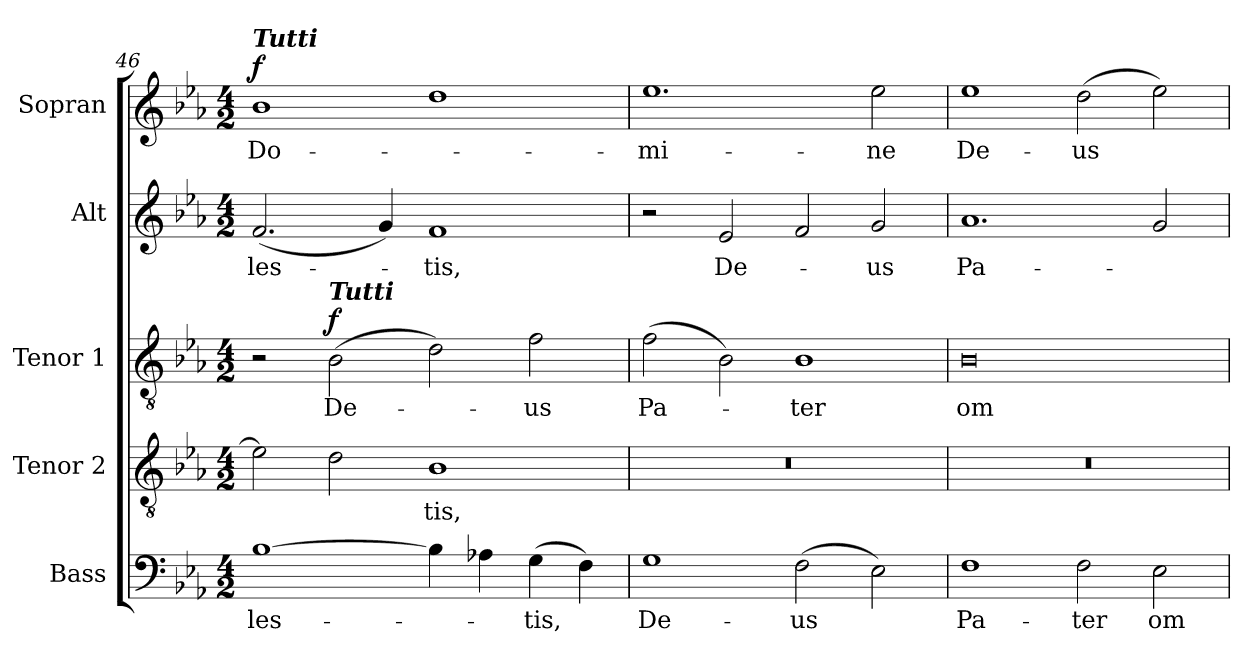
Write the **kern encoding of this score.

**kern	**text	**kern	**text	**kern	**text	**dynam	**kern	**text	**kern	**text	**dynam
*part5	*part5	*part4	*part4	*part3	*part3	*part3	*part2	*part2	*part1	*part1	*part1
*staff5	*staff5	*staff4	*staff4	*staff3	*staff3	*staff3	*staff2	*staff2	*staff1	*staff1	*staff1
*I"Bass	*	*I"Tenor 2	*	*I"Tenor 1	*	*	*I"Alt	*	*I"Sopran	*	*
*I'B.	*	*I'T. 2	*	*I'T. 1	*	*	*I'A.	*	*I'S.	*	*
!!LO:PB:g=z
*clefF4	*	*clefGv2	*	*clefGv2	*	*	*clefG2	*	*clefG2	*	*
*k[b-e-a-]	*	*k[b-e-a-]	*	*k[b-e-a-]	*	*	*k[b-e-a-]	*	*k[b-e-a-]	*	*
*E-:	*	*E-:	*	*E-:	*	*	*E-:	*	*E-:	*	*
*M4/2	*	*M4/2	*	*M4/2	*	*	*M4/2	*	*M4/2	*	*
=46	=46	=46	=46	=46	=46	=46	=46	=46	=46	=46	=46
!	!	!	!	!	!	!	!	!	!LO:TX:a:Bi:t=Tutti	!	!
!	!LO:LY:b	!	!	!	!	!	!	!LO:LY:b	!	!LO:LY:b	!LO:DY:a
[1B-	-les-	2e-\]	.	2r	.	.	(<2.f/	-les-	1b-	Do-	f
!	!	!	!	!LO:TX:a:Bi:t=Tutti	!	!	!	!	!	!	!
!	!	!	!	!	!LO:LY:b	!LO:DY:a	!	!	!	!	!
.	.	2d\	.	(>2B-\	De-	f	.	.	.	.	.
.	.	.	.	.	.	.	4g/)	.	.	.	.
!	!	!	!LO:LY:b	!	!	!	!	!LO:LY:b	!	!	!
4B-\]	.	1B-	-tis,	2d\)	.	.	1f	-tis,	1dd	.	.
4A-X\	.	.	.	.	.	.	.	.	.	.	.
!	!LO:LY:b	!	!	!	!LO:LY:b	!	!	!	!	!	!
(>4G\	-tis,	.	.	2f\	-us	.	.	.	.	.	.
4F\)	.	.	.	.	.	.	.	.	.	.	.
=47	=47	=47	=47	=47	=47	=47	=47	=47	=47	=47	=47
!	!LO:LY:b	!	!	!	!LO:LY:b	!	!	!	!	!LO:LY:b	!
1G	De-	0r	.	(>2f\	Pa-	.	2r	.	1.ee-	-mi-	.
!	!	!	!	!	!	!	!	!LO:LY:b	!	!	!
.	.	.	.	2B-\)	.	.	2e-/	De-	.	.	.
!	!LO:LY:b	!	!	!	!LO:LY:b	!	!	!	!	!	!
(>2F\	-us	.	.	1B-	-ter	.	2f/	.	.	.	.
!	!	!	!	!	!	!	!	!LO:LY:b	!	!LO:LY:b	!
2E-\)	.	.	.	.	.	.	2g/	-us	2ee-\	-ne	.
=48	=48	=48	=48	=48	=48	=48	=48	=48	=48	=48	=48
!	!LO:LY:b	!	!	!	!LO:LY:b	!	!	!LO:LY:b	!	!LO:LY:b	!
1F	Pa-	0r	.	0B-	om-	.	1.a-	Pa-	1ee-	De-	.
!	!LO:LY:b	!	!	!	!	!	!	!	!	!LO:LY:b	!
2F\	-ter	.	.	.	.	.	.	.	(>2dd\	-us	.
!	!LO:LY:b	!	!	!	!	!	!	!	!	!	!
2E-\	om-	.	.	.	.	.	2g/	.	2ee-\)	.	.
=	=	=	=	=	=	=	=	=	=	=	=
*-	*-	*-	*-	*-	*-	*-	*-	*-	*-	*-	*-
